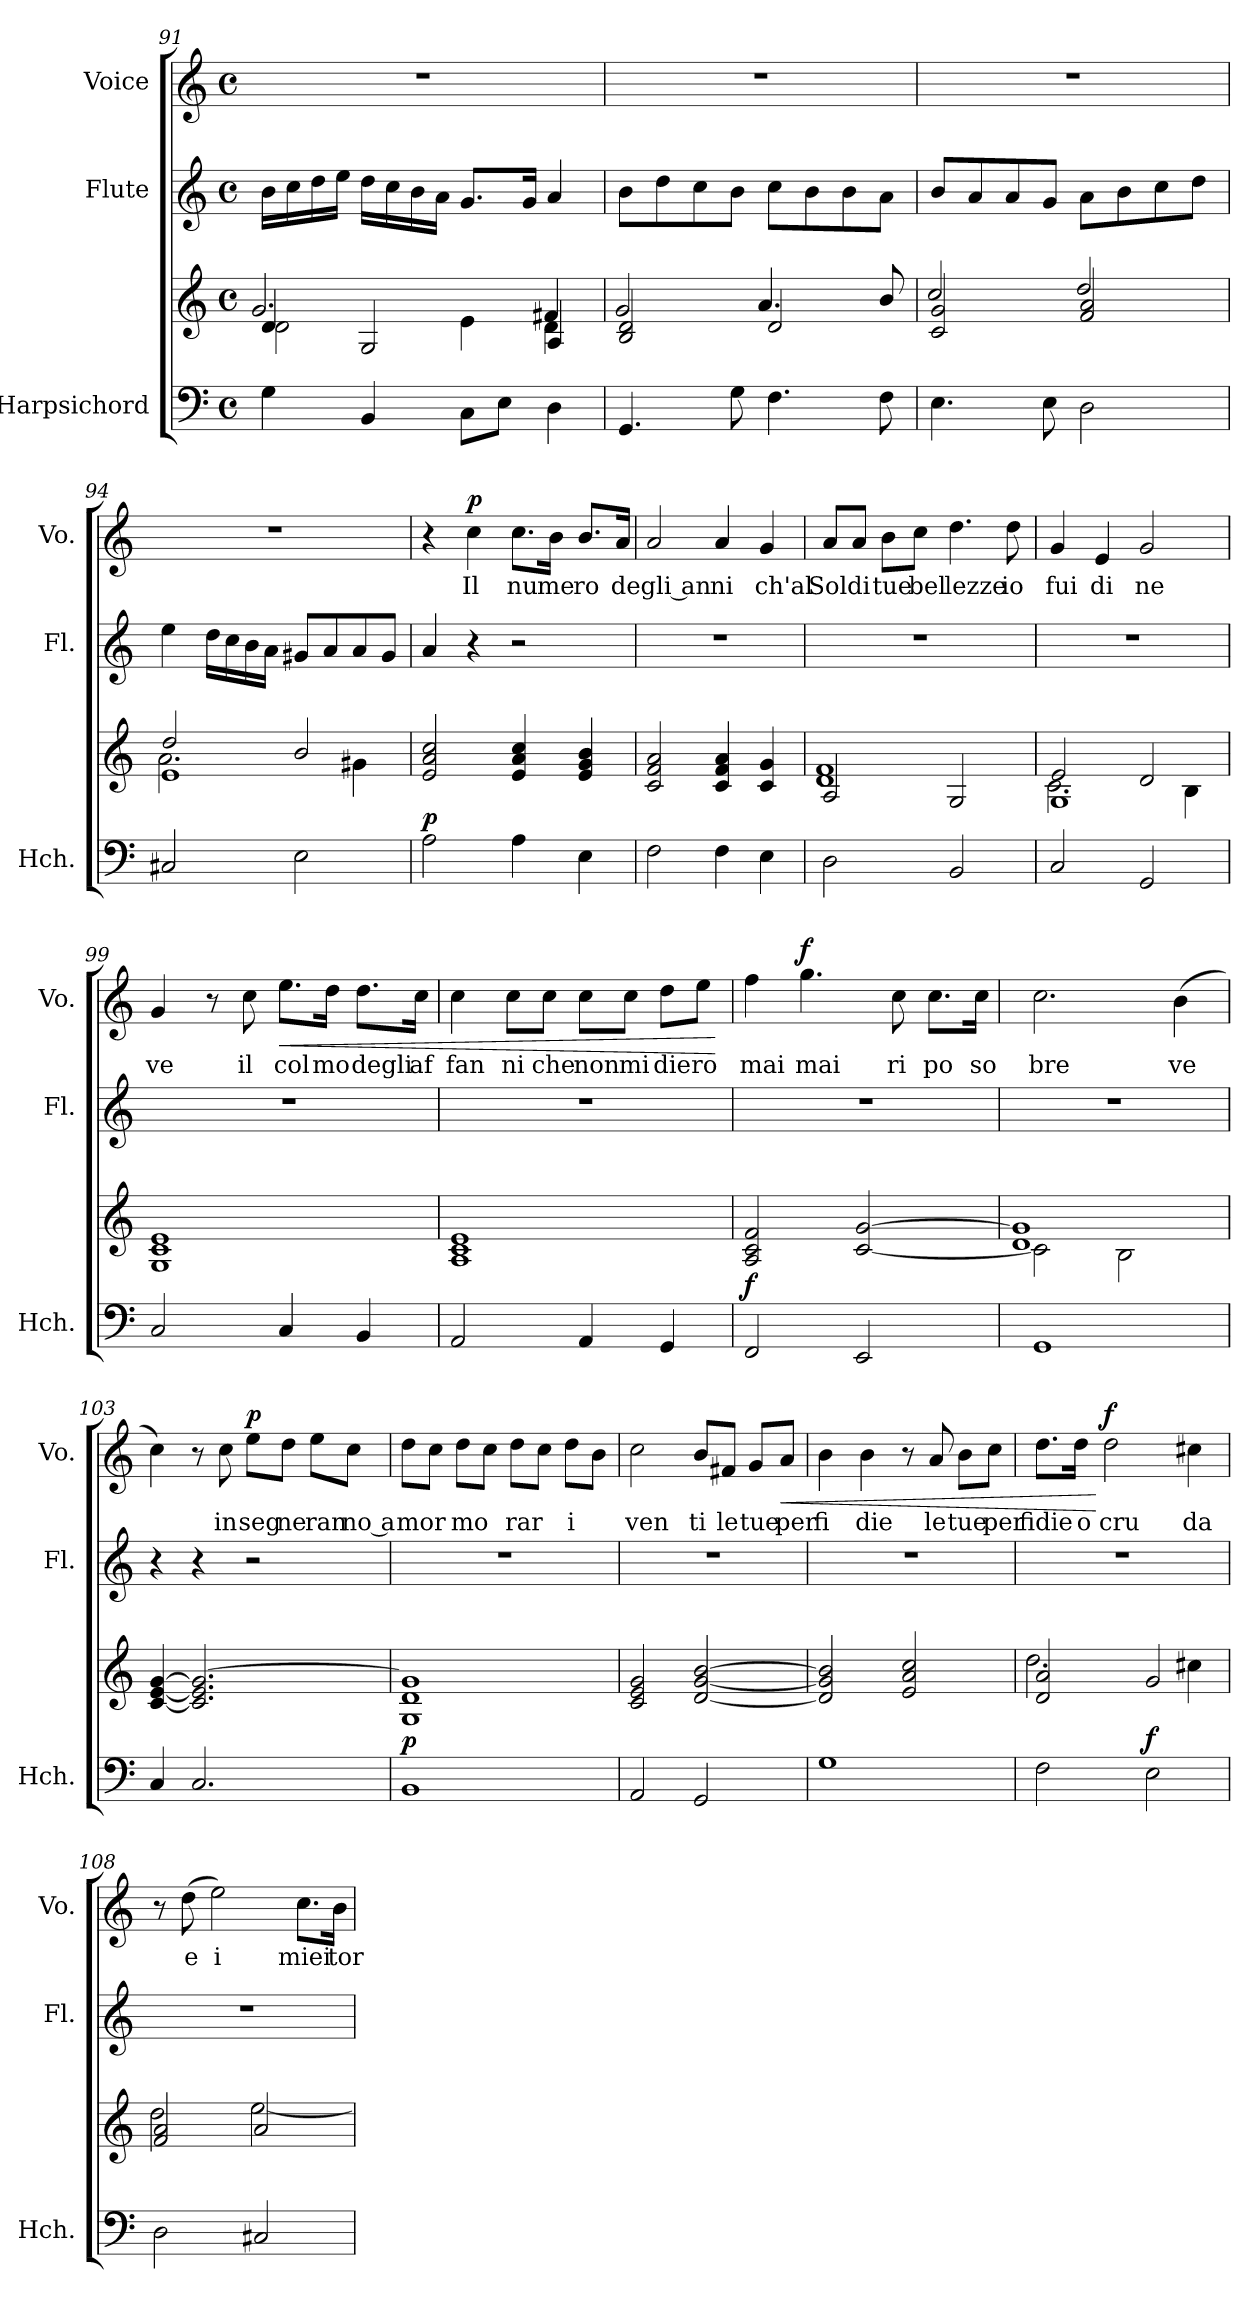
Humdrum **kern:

**kern	**kern	**dynam	**kern	**kern	**text	**dynam
*part3	*part3	*part3	*part2	*part1	*part1	*part1
*staff4	*staff3	*staff3/4	*staff2	*staff1	*staff1	*staff1
*I"Harpsichord	*	*	*I"Flute	*I"Voice	*	*
*I'Hch.	*	*	*I'Fl.	*I'Vo.	*	*
!!LO:LB:g=z
*clefF4	*clefG2	*	*clefG2	*clefG2	*	*
*k[]	*k[]	*	*k[]	*k[]	*	*
*M4/4	*M4/4	*	*M4/4	*M4/4	*	*
*met(c)	*met(c)	*	*met(c)	*met(c)	*	*
=91	=91	=91	=91	=91	=91	=91
*	*^	*	*	*	*	*
*	*	*^	*	*	*	*	*
4G\	4d/	2d\	2.g/	.	16b\LL	1r	.	.
.	.	.	.	.	16cc\	.	.	.
.	.	.	.	.	16dd\	.	.	.
.	.	.	.	.	16ee\JJ	.	.	.
4BB/	2G/	.	.	.	16dd\LL	.	.	.
.	.	.	.	.	16cc\	.	.	.
.	.	.	.	.	16b\	.	.	.
.	.	.	.	.	16a\JJ	.	.	.
8C\L	.	4e\	.	.	8.g/L	.	.	.
8E\J	.	.	.	.	.	.	.	.
.	.	.	.	.	16g/Jk	.	.	.
4D\	4A/	4d\	4f#X/	.	4a/	.	.	.
*	*	*v	*v	*	*	*	*	*
=92	=92	=92	=92	=92	=92	=92	=92
4.GG/	2B/ 2d/	2g/	.	8b\L	1r	.	.
.	.	.	.	8dd\	.	.	.
.	.	.	.	8cc\	.	.	.
8G\	.	.	.	8b\J	.	.	.
4.F\	2d/	4.a/	.	8cc\L	.	.	.
.	.	.	.	8b\	.	.	.
.	.	.	.	8b\	.	.	.
8F\	.	8b/	.	8a\J	.	.	.
=93	=93	=93	=93	=93	=93	=93	=93
4.E\	2c/ 2g/	2cc/	.	8b/L	1r	.	.
.	.	.	.	8a/	.	.	.
.	.	.	.	8a/	.	.	.
8E\	.	.	.	8g/J	.	.	.
2D\	2f/ 2a/	2dd/	.	8a\L	.	.	.
.	.	.	.	8b\	.	.	.
.	.	.	.	8cc\	.	.	.
.	.	.	.	8dd\J	.	.	.
=94	=94	=94	=94	=94	=94	=94	=94
*	*	*^	*	*	*	*	*
2C#X/	1e	2.a\	2dd/	.	4ee\	1r	.	.
.	.	.	.	.	16dd\LL	.	.	.
.	.	.	.	.	16cc\	.	.	.
.	.	.	.	.	16b\	.	.	.
.	.	.	.	.	16a\JJ	.	.	.
2E\	.	.	2b/	.	8g#X/L	.	.	.
.	.	.	.	.	8a/	.	.	.
.	.	4g#X\	.	.	8a/	.	.	.
.	.	.	.	.	8g#/J	.	.	.
*	*v	*v	*v	*	*	*	*	*
!!LO:LB:g=z
=95	=95	=95	=95	=95	=95	=95
!	!	!LO:DY:a=2	!	!	!	!
2A\	2e/ 2a/ 2cc/	p	4a/	4r	.	.
!	!	!	!	!	!	!LO:DY:a
.	.	.	4r	4cc\	Il	p
4A\	4e/ 4a/ 4cc/	.	2r	8.cc\L	nu	.
.	.	.	.	16b\Jk	me	.
4E\	4e/ 4g/ 4b/	.	.	8.b/L	ro	.
.	.	.	.	16a/Jk	de	.
=96	=96	=96	=96	=96	=96	=96
2F\	2c/ 2f/ 2a/	.	1r	2a/	gli an	.
4F\	4c/ 4f/ 4a/	.	.	4a/	ni	.
4E\	4c/ 4g/	.	.	4g/	ch'al	.
=97	=97	=97	=97	=97	=97	=97
*	*^	*	*	*	*	*
2D\	2A/	1d 1f	.	1r	8a/L	Sol	.
.	.	.	.	.	8a/J	di	.
.	.	.	.	.	8b\L	tue	.
.	.	.	.	.	8cc\J	bel	.
2BB/	2G/	.	.	.	4.dd\	lezze	.
.	.	.	.	.	8dd\	io	.
=98	=98	=98	=98	=98	=98	=98	=98
*	*	*^	*	*	*	*	*
2C/	1G	2.c\	2e/	.	1r	4g/	fui	.
.	.	.	.	.	.	4e/	di	.
2GG/	.	.	2d/	.	.	2g/	ne	.
.	.	4B\	.	.	.	.	.	.
*	*v	*v	*v	*	*	*	*	*
!!LO:PB:g=z
=99	=99	=99	=99	=99	=99	=99
2C/	1G 1c 1e	.	1r	4g/	ve	.
.	.	.	.	8r	.	.
.	.	.	.	8cc\	il	.
!	!	!	!	!	!	!LO:HP:b
4C/	.	.	.	8.ee\L	col	<
.	.	.	.	16dd\Jk	mo	.
4BB/	.	.	.	8.dd\L	degli	.
.	.	.	.	16cc\Jk	af	.
=100	=100	=100	=100	=100	=100	=100
2AA/	1A 1c 1e	.	1r	4cc\	fan	.
.	.	.	.	8cc\L	ni	.
.	.	.	.	8cc\J	che	.
4AA/	.	.	.	8cc\L	non	.
.	.	.	.	8cc\J	mi	.
4GG/	.	.	.	8dd\L	die	.
.	.	.	.	8ee\J	ro	.
.	.	.	.	.	.	[
=101	=101	=101	=101	=101	=101	=101
!	!	!LO:DY:a=2	!	!	!	!
2FF/	2A/ 2c/ 2f/	f	1r	4ff\	mai	.
!	!	!	!	!	!	!LO:DY:a
.	.	.	.	4.gg\	mai	f
2EE/	[2c/ [2g/	.	.	.	.	.
.	.	.	.	8cc\	ri	.
.	.	.	.	8.cc\L	po	.
.	.	.	.	16cc\Jk	so	.
=102	=102	=102	=102	=102	=102	=102
*	*^	*	*	*	*	*
1GG	2c\]	1d 1g]	.	1r	2.cc\	bre	.
.	2B\	.	.	.	.	.	.
.	.	.	.	.	(4b\	ve	.
*	*v	*v	*	*	*	*	*
!!LO:LB:g=z
=103	=103	=103	=103	=103	=103	=103
4C/	[4c/ [4e/ [4g/	.	4r	4cc\)	.	.
2.C/	2.c/] 2.e/] 2.g/_	.	4r	8r	.	.
.	.	.	.	8cc\	in	.
!	!	!	!	!	!	!LO:DY:a
.	.	.	2r	8ee\L	seg	p
.	.	.	.	8dd\J	ne	.
.	.	.	.	8ee\L	ran	.
.	.	.	.	8cc\J	no a	.
=104	=104	=104	=104	=104	=104	=104
!	!	!LO:DY:a=2	!	!	!	!
1BB	1G 1d 1g]	p	1r	8dd\L	mor	.
.	.	.	.	8cc\J	.	.
.	.	.	.	8dd\L	mo	.
.	.	.	.	8cc\J	.	.
.	.	.	.	8dd\L	rar	.
.	.	.	.	8cc\J	.	.
.	.	.	.	8dd\L	i	.
.	.	.	.	8b\J	.	.
=105	=105	=105	=105	=105	=105	=105
2AA/	2c/ 2e/ 2g/	.	1r	2cc\	ven	.
2GG/	[2d/ [2g/ [2b/	.	.	8b/L	ti	.
.	.	.	.	8f#X/J	le	.
.	.	.	.	8g/L	tue	.
!	!	!	!	!	!	!LO:HP:b
.	.	.	.	8a/J	per	<
!!LO:LB:g=z
=106	=106	=106	=106	=106	=106	=106
1G	2d/] 2g/] 2b/]	.	1r	4b\	fi	.
.	.	.	.	4b\	die	.
.	2e/ 2a/ 2cc/	.	.	8r	.	.
.	.	.	.	8a/	le	.
.	.	.	.	8b\L	tue	.
.	.	.	.	8cc\J	per	.
=107	=107	=107	=107	=107	=107	=107
*	*^	*	*	*	*	*
2F\	2d/ 2a/	2.dd\	.	1r	8.dd\L	fidie	.
.	.	.	.	.	16dd\Jk	o	.
!	!	!	!	!	!	!	!LO:DY:n=1:a
.	.	.	.	.	2dd\	cru	[ f
!	!	!	!LO:DY:a=2	!	!	!	!
2E\	2g/	.	f	.	.	.	.
.	.	4cc#X\	.	.	4cc#X\	da	.
=108	=108	=108	=108	=108	=108	=108	=108
2D\	2f/ 2a/	2dd\	.	1r	8r	.	.
.	.	.	.	.	(8dd\	e	.
.	.	.	.	.	2ee\)	i	.
2C#X/	2a/	[2ee\	.	.	.	.	.
.	.	.	.	.	8.cc\L	miei	.
.	.	.	.	.	16b\Jk	tor	.
*	*v	*v	*	*	*	*	*
=	=	=	=	=	=	=
*-	*-	*-	*-	*-	*-	*-
